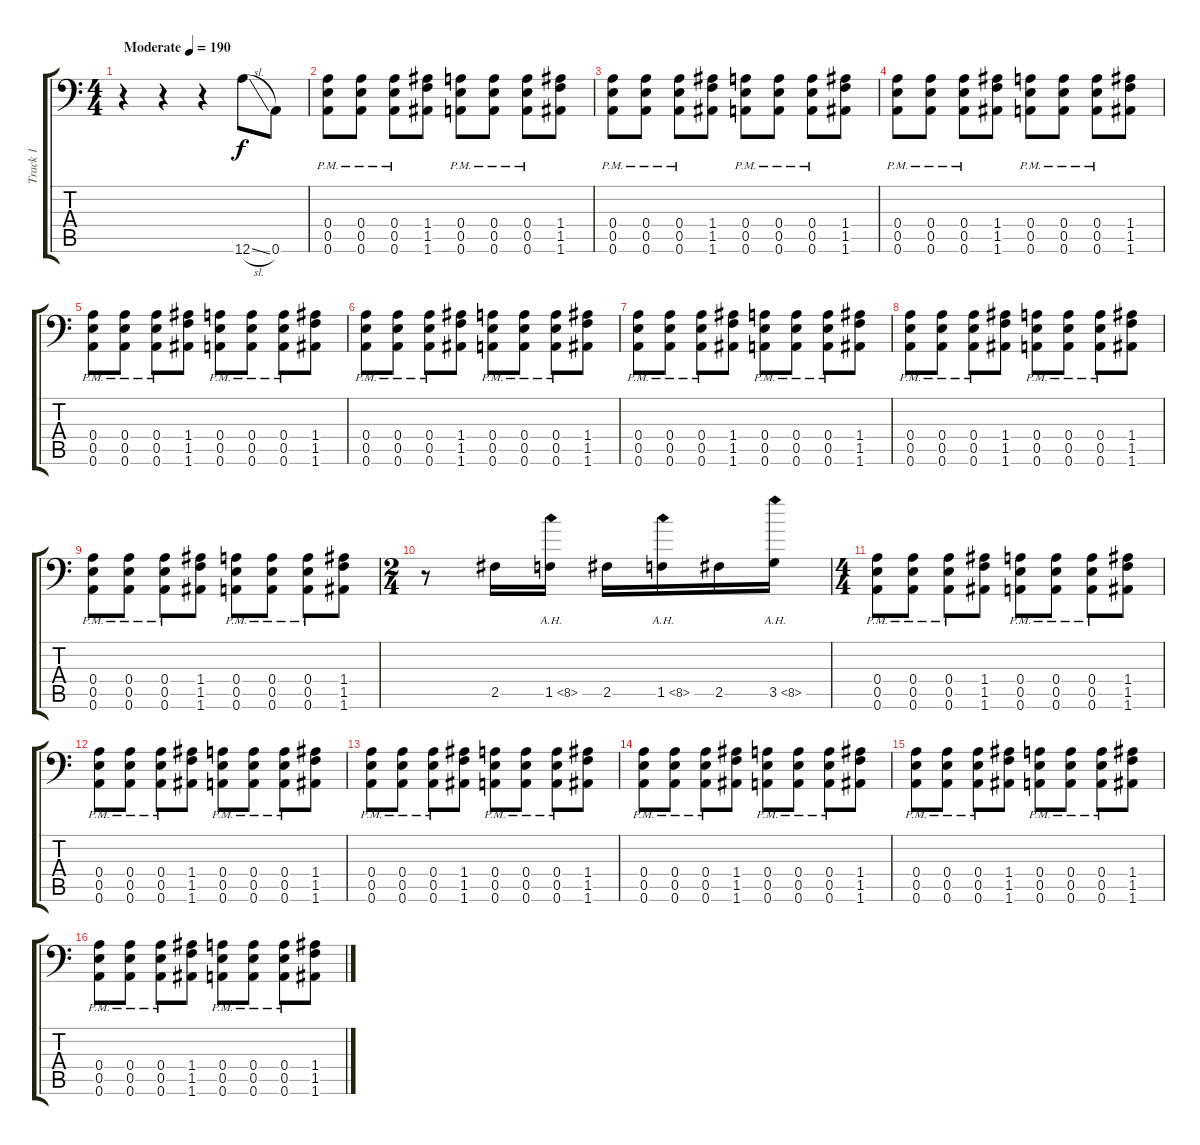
\track ("Track 1" "Track 1") {instrument distortionguitar}
\staff {score tabs}
\tuning (B3 Gb3 D3 A2 E2 A1) {hide}
\ts (4 4)
\tempo (190 "Moderate")
\clef f4
\ks c
r.4{dy f instrument distortionguitar} r.4 r.4 12.6{sl}.8 0.6.8 |
(0.4{pm} 0.5{pm} 0.6{pm}).8 (0.4{pm} 0.5{pm} 0.6{pm}).8 (0.4{pm} 0.5{pm} 0.6{pm}).8 (1.4 1.5 1.6).8 (0.4{pm} 0.5{pm} 0.6{pm}).8 (0.4{pm} 0.5{pm} 0.6{pm}).8 (0.4{pm} 0.5{pm} 0.6{pm}).8 (1.4 1.5 1.6).8 |
(0.4{pm} 0.5{pm} 0.6{pm}).8 (0.4{pm} 0.5{pm} 0.6{pm}).8 (0.4{pm} 0.5{pm} 0.6{pm}).8 (1.4 1.5 1.6).8 (0.4{pm} 0.5{pm} 0.6{pm}).8 (0.4{pm} 0.5{pm} 0.6{pm}).8 (0.4{pm} 0.5{pm} 0.6{pm}).8 (1.4 1.5 1.6).8 |
(0.4{pm} 0.5{pm} 0.6{pm}).8 (0.4{pm} 0.5{pm} 0.6{pm}).8 (0.4{pm} 0.5{pm} 0.6{pm}).8 (1.4 1.5 1.6).8 (0.4{pm} 0.5{pm} 0.6{pm}).8 (0.4{pm} 0.5{pm} 0.6{pm}).8 (0.4{pm} 0.5{pm} 0.6{pm}).8 (1.4 1.5 1.6).8 |
(0.4{pm} 0.5{pm} 0.6{pm}).8 (0.4{pm} 0.5{pm} 0.6{pm}).8 (0.4{pm} 0.5{pm} 0.6{pm}).8 (1.4 1.5 1.6).8 (0.4{pm} 0.5{pm} 0.6{pm}).8 (0.4{pm} 0.5{pm} 0.6{pm}).8 (0.4{pm} 0.5{pm} 0.6{pm}).8 (1.4 1.5 1.6).8 |
(0.4{pm} 0.5{pm} 0.6{pm}).8 (0.4{pm} 0.5{pm} 0.6{pm}).8 (0.4{pm} 0.5{pm} 0.6{pm}).8 (1.4 1.5 1.6).8 (0.4{pm} 0.5{pm} 0.6{pm}).8 (0.4{pm} 0.5{pm} 0.6{pm}).8 (0.4{pm} 0.5{pm} 0.6{pm}).8 (1.4 1.5 1.6).8 |
(0.4{pm} 0.5{pm} 0.6{pm}).8 (0.4{pm} 0.5{pm} 0.6{pm}).8 (0.4{pm} 0.5{pm} 0.6{pm}).8 (1.4 1.5 1.6).8 (0.4{pm} 0.5{pm} 0.6{pm}).8 (0.4{pm} 0.5{pm} 0.6{pm}).8 (0.4{pm} 0.5{pm} 0.6{pm}).8 (1.4 1.5 1.6).8 |
(0.4{pm} 0.5{pm} 0.6{pm}).8 (0.4{pm} 0.5{pm} 0.6{pm}).8 (0.4{pm} 0.5{pm} 0.6{pm}).8 (1.4 1.5 1.6).8 (0.4{pm} 0.5{pm} 0.6{pm}).8 (0.4{pm} 0.5{pm} 0.6{pm}).8 (0.4{pm} 0.5{pm} 0.6{pm}).8 (1.4 1.5 1.6).8 |
(0.4{pm} 0.5{pm} 0.6{pm}).8 (0.4{pm} 0.5{pm} 0.6{pm}).8 (0.4{pm} 0.5{pm} 0.6{pm}).8 (1.4 1.5 1.6).8 (0.4{pm} 0.5{pm} 0.6{pm}).8 (0.4{pm} 0.5{pm} 0.6{pm}).8 (0.4{pm} 0.5{pm} 0.6{pm}).8 (1.4 1.5 1.6).8 |
\ts (2 4)
r.8 2.5.16 1.5{ah 7}.16 2.5.16 1.5{ah 7}.16 2.5.16 3.5{ah 5}.16 |
\ts (4 4)
(0.4{pm} 0.5{pm} 0.6{pm}).8 (0.4{pm} 0.5{pm} 0.6{pm}).8 (0.4{pm} 0.5{pm} 0.6{pm}).8 (1.4 1.5 1.6).8 (0.4{pm} 0.5{pm} 0.6{pm}).8 (0.4{pm} 0.5{pm} 0.6{pm}).8 (0.4{pm} 0.5{pm} 0.6{pm}).8 (1.4 1.5 1.6).8 |
(0.4{pm} 0.5{pm} 0.6{pm}).8 (0.4{pm} 0.5{pm} 0.6{pm}).8 (0.4{pm} 0.5{pm} 0.6{pm}).8 (1.4 1.5 1.6).8 (0.4{pm} 0.5{pm} 0.6{pm}).8 (0.4{pm} 0.5{pm} 0.6{pm}).8 (0.4{pm} 0.5{pm} 0.6{pm}).8 (1.4 1.5 1.6).8 |
(0.4{pm} 0.5{pm} 0.6{pm}).8 (0.4{pm} 0.5{pm} 0.6{pm}).8 (0.4{pm} 0.5{pm} 0.6{pm}).8 (1.4 1.5 1.6).8 (0.4{pm} 0.5{pm} 0.6{pm}).8 (0.4{pm} 0.5{pm} 0.6{pm}).8 (0.4{pm} 0.5{pm} 0.6{pm}).8 (1.4 1.5 1.6).8 |
(0.4{pm} 0.5{pm} 0.6{pm}).8 (0.4{pm} 0.5{pm} 0.6{pm}).8 (0.4{pm} 0.5{pm} 0.6{pm}).8 (1.4 1.5 1.6).8 (0.4{pm} 0.5{pm} 0.6{pm}).8 (0.4{pm} 0.5{pm} 0.6{pm}).8 (0.4{pm} 0.5{pm} 0.6{pm}).8 (1.4 1.5 1.6).8 |
(0.4{pm} 0.5{pm} 0.6{pm}).8 (0.4{pm} 0.5{pm} 0.6{pm}).8 (0.4{pm} 0.5{pm} 0.6{pm}).8 (1.4 1.5 1.6).8 (0.4{pm} 0.5{pm} 0.6{pm}).8 (0.4{pm} 0.5{pm} 0.6{pm}).8 (0.4{pm} 0.5{pm} 0.6{pm}).8 (1.4 1.5 1.6).8 |
(0.4{pm} 0.5{pm} 0.6{pm}).8 (0.4{pm} 0.5{pm} 0.6{pm}).8 (0.4{pm} 0.5{pm} 0.6{pm}).8 (1.4 1.5 1.6).8 (0.4{pm} 0.5{pm} 0.6{pm}).8 (0.4{pm} 0.5{pm} 0.6{pm}).8 (0.4{pm} 0.5{pm} 0.6{pm}).8 (1.4 1.5 1.6).8
